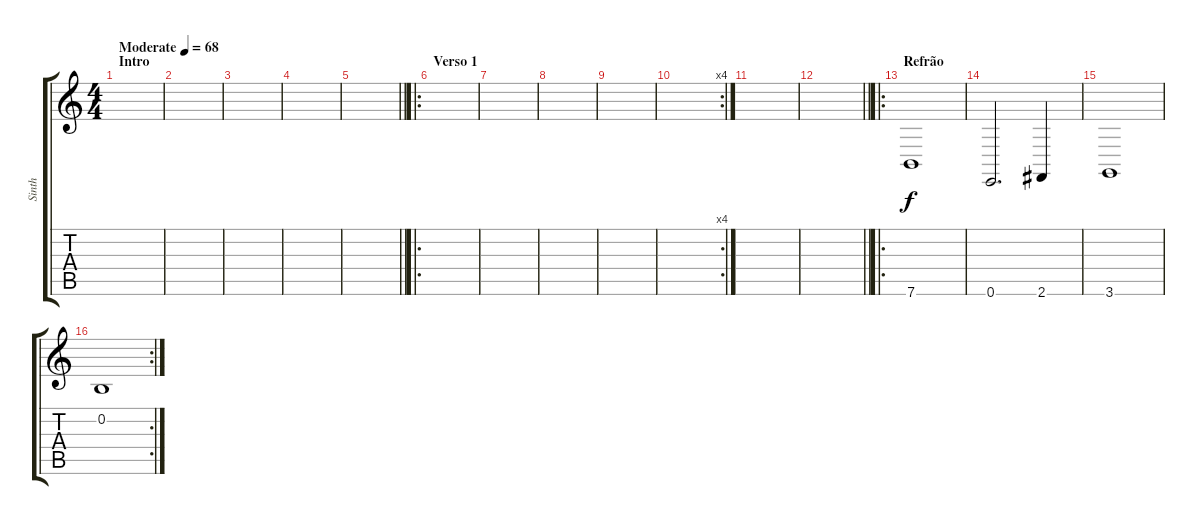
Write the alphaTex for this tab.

\track ("Sinth" "Sinth") {instrument stringensemble2}
\staff {score tabs}
\tuning (E4 B3 G3 D3 A2 E2) {hide}
\ts (4 4)
\section ("" "Intro")
\tempo (68 "Moderate")
\clef g2
\ks c
|
|
|
|
\barLineRight lightlight
|
\ro
\section ("" "Verso 1")
|
|
|
|
\rc 4
|
|
\barLineRight lightlight
|
\ro
\section ("" "Refrão")
7.6.1 |
0.6.2{d} 2.6.4 |
3.6.1 |
\rc 2
0.2.1
